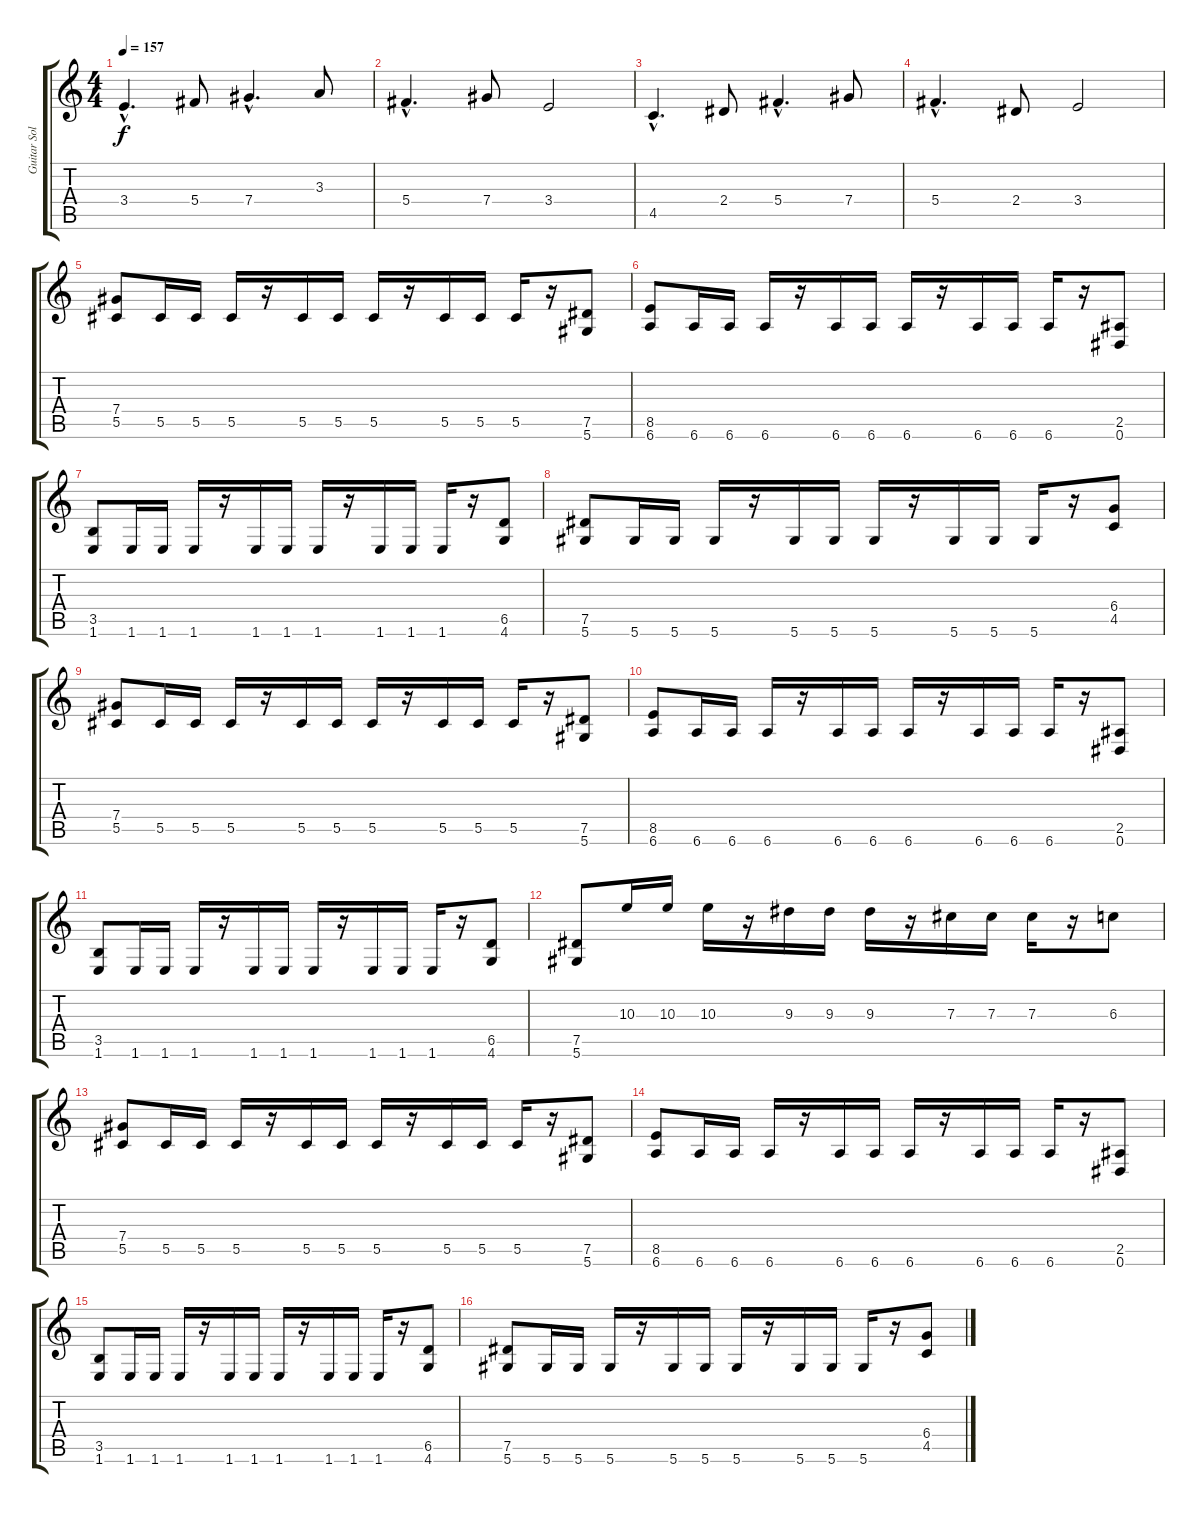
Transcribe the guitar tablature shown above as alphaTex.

\track ("Guitar Solo" "Guitar Sol") {instrument overdrivenguitar}
\staff {score tabs}
\tuning (Eb4 Bb3 Gb3 Db3 Ab2 Eb2) {hide}
\ts (4 4)
\tempo 157
\clef g2
\ks c
3.4{hac}.4{d dy f} 5.4.8 7.4{hac}.4{d} 3.3.8 |
5.4{hac}.4{d} 7.4.8 3.4.2 |
4.5{hac}.4{d} 2.4.8 5.4{hac}.4{d} 7.4.8 |
5.4{hac}.4{d} 2.4.8 3.4.2 |
(7.4 5.5).8 5.5.16 5.5.16 5.5.16 r.16 5.5.16 5.5.16 5.5.16 r.16 5.5.16 5.5.16 5.5.16 r.16 (7.5 5.6).8 |
(8.5 6.6).8 6.6.16 6.6.16 6.6.16 r.16 6.6.16 6.6.16 6.6.16 r.16 6.6.16 6.6.16 6.6.16 r.16 (2.5 0.6).8 |
(3.5 1.6).8 1.6.16 1.6.16 1.6.16 r.16 1.6.16 1.6.16 1.6.16 r.16 1.6.16 1.6.16 1.6.16 r.16 (6.5 4.6).8 |
(7.5 5.6).8 5.6.16 5.6.16 5.6.16 r.16 5.6.16 5.6.16 5.6.16 r.16 5.6.16 5.6.16 5.6.16 r.16 (6.4 4.5).8 |
(7.4 5.5).8 5.5.16 5.5.16 5.5.16 r.16 5.5.16 5.5.16 5.5.16 r.16 5.5.16 5.5.16 5.5.16 r.16 (7.5 5.6).8 |
(8.5 6.6).8 6.6.16 6.6.16 6.6.16 r.16 6.6.16 6.6.16 6.6.16 r.16 6.6.16 6.6.16 6.6.16 r.16 (2.5 0.6).8 |
(3.5 1.6).8 1.6.16 1.6.16 1.6.16 r.16 1.6.16 1.6.16 1.6.16 r.16 1.6.16 1.6.16 1.6.16 r.16 (6.5 4.6).8 |
(7.5 5.6).8 10.3.16 10.3.16 10.3.16 r.16 9.3.16 9.3.16 9.3.16 r.16 7.3.16 7.3.16 7.3.16 r.16 6.3.8 |
(7.4 5.5).8 5.5.16 5.5.16 5.5.16 r.16 5.5.16 5.5.16 5.5.16 r.16 5.5.16 5.5.16 5.5.16 r.16 (7.5 5.6).8 |
(8.5 6.6).8 6.6.16 6.6.16 6.6.16 r.16 6.6.16 6.6.16 6.6.16 r.16 6.6.16 6.6.16 6.6.16 r.16 (2.5 0.6).8 |
(3.5 1.6).8 1.6.16 1.6.16 1.6.16 r.16 1.6.16 1.6.16 1.6.16 r.16 1.6.16 1.6.16 1.6.16 r.16 (6.5 4.6).8 |
(7.5 5.6).8 5.6.16 5.6.16 5.6.16 r.16 5.6.16 5.6.16 5.6.16 r.16 5.6.16 5.6.16 5.6.16 r.16 (6.4 4.5).8
